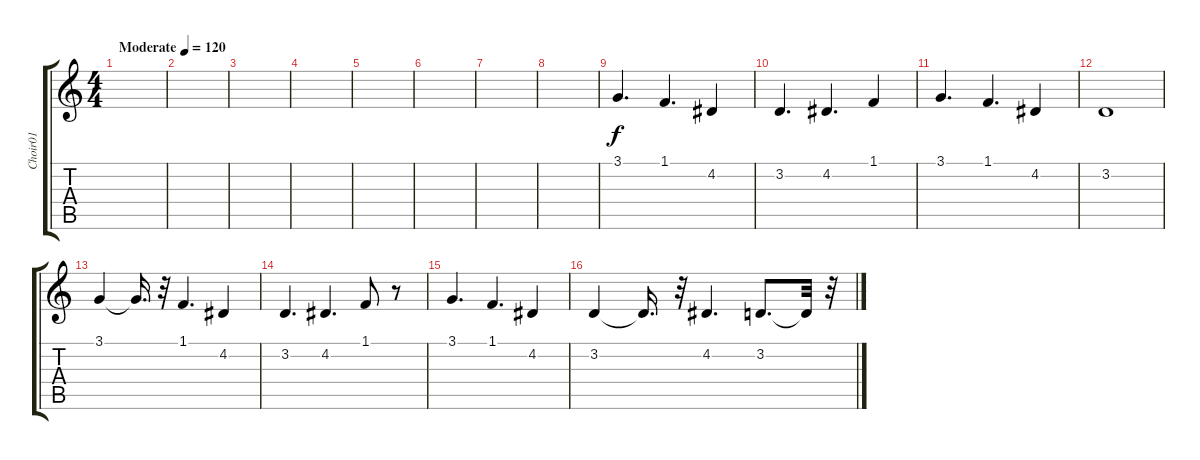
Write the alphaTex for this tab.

\track ("Choir01" "Choir01") {instrument choiraahs}
\staff {score tabs}
\tuning (E4 B3 G3 D3 A2 E2) {hide}
\ts (4 4)
\tempo (120 "Moderate")
\clef g2
\ks c
|
|
|
|
|
|
|
|
3.1.4{d} 1.1.4{d} 4.2.4 |
3.2.4{d} 4.2.4{d} 1.1.4 |
3.1.4{d} 1.1.4{d} 4.2.4 |
3.2.1 |
3.1.4 3.1{t}.16{d} r.32 1.1.4{d} 4.2.4 |
3.2.4{d} 4.2.4{d} 1.1.8 r.8 |
3.1.4{d} 1.1.4{d} 4.2.4 |
3.2.4 3.2{t}.16{d} r.32 4.2.4{d} 3.2.8{d} 3.2{t}.32 r.32
